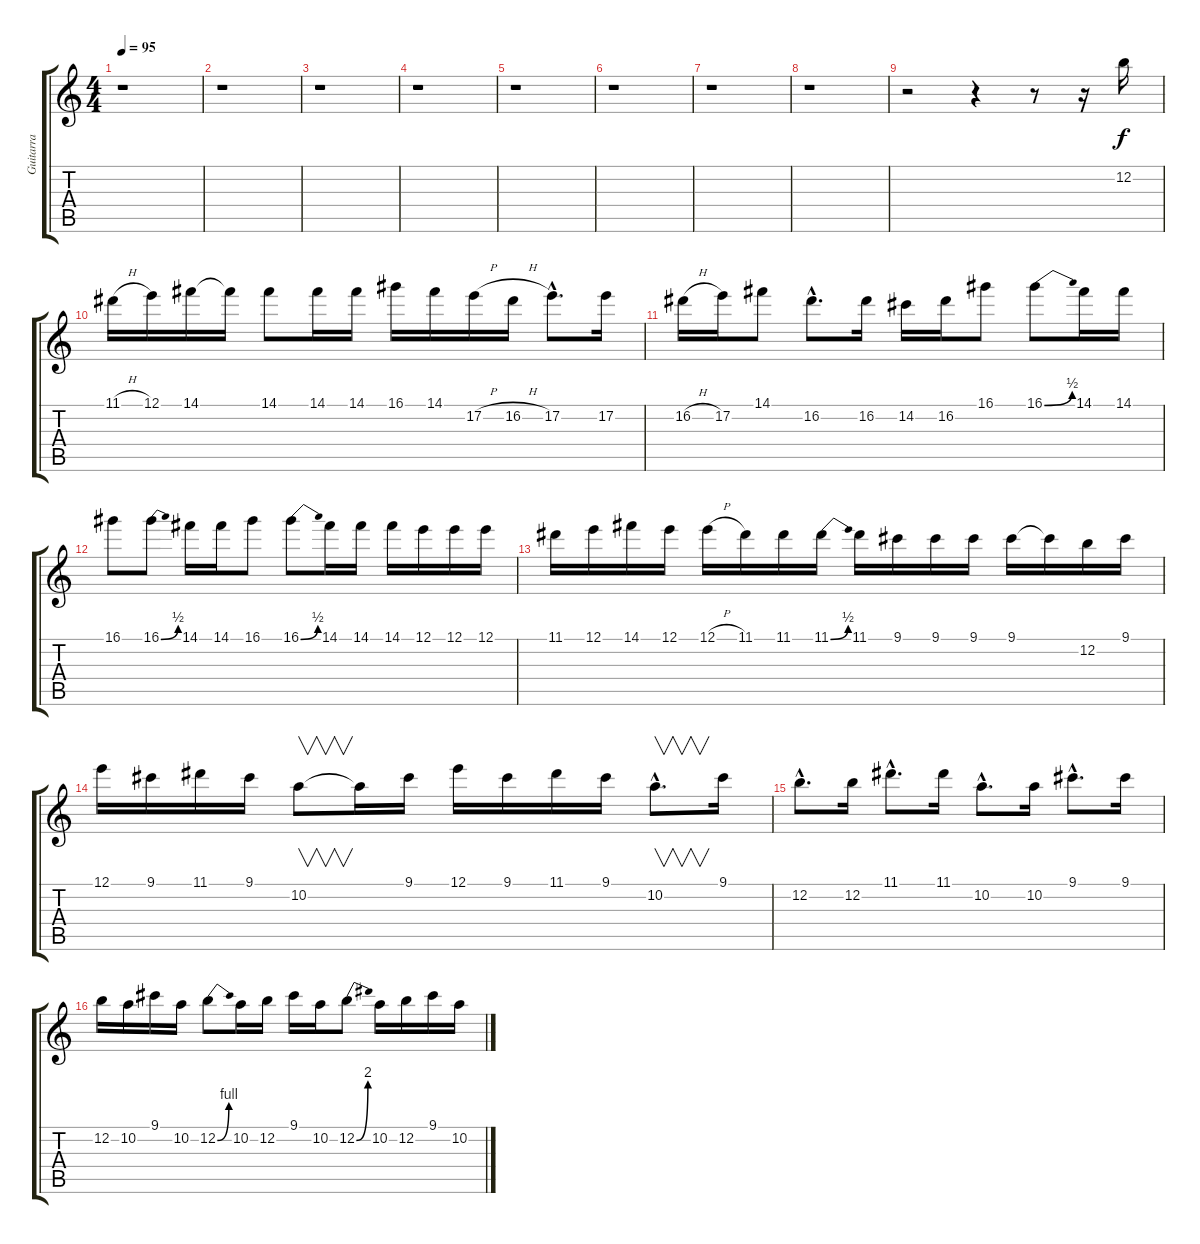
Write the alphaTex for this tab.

\track ("Guitarra" "Guitarra") {instrument distortionguitar}
\staff {score tabs}
\tuning (E4 B3 G3 D3 A2 E2) {hide}
\ts (4 4)
\tempo 95
\clef g2
\ks c
r.1{dy f instrument distortionguitar} |
r.1 |
r.1 |
r.1 |
r.1 |
r.1 |
r.1 |
r.1 |
r.2 r.4 r.8 r.16 12.2.16 |
11.1{h}.16 12.1.16 14.1.16 14.1{t}.16 14.1.8 14.1.16 14.1.16 16.1.16 14.1.16 17.2{h}.16 16.2{h}.16 17.2{hac}.8{d} 17.2.16 |
16.2{h}.16 17.2.16 14.1.8 16.2{hac}.8{d} 16.2.16 14.2.16 16.2.16 16.1.8 16.1{be (bend 0 0 60 2)}.8 14.1.16 14.1.16 |
16.1.8 16.1{be (bend 0 0 60 2)}.8 14.1.16 14.1.16 16.1.8 16.1{be (bend 0 0 60 2)}.8 14.1.16 14.1.16 14.1.16 12.1.16 12.1.16 12.1.16 |
11.1.16 12.1.16 14.1.16 12.1.16 12.1{h}.16 11.1.16 11.1.16 11.1{be (bend 0 0 60 2)}.16 11.1.16 9.1.16 9.1.16 9.1.16 9.1.16 9.1{t}.16 12.2.16 9.1.16 |
12.1.16 9.1.16 11.1.16 9.1.16 10.2.8{v} 10.2{t}.16 9.1.16 12.1.16 9.1.16 11.1.16 9.1.16 10.2{hac}.8{v d} 9.1.16 |
12.2{hac}.8{d} 12.2.16 11.1{hac}.8{d} 11.1.16 10.2{hac}.8{d} 10.2.16 9.1{hac}.8{d} 9.1.16 |
12.2.16 10.2.16 9.1.16 10.2.16 12.2{be (bend 0 0 60 4)}.8 10.2.16 12.2.16 9.1.16 10.2.16 12.2{be (bend 0 0 60 8)}.8 10.2.16 12.2.16 9.1.16 10.2.16
